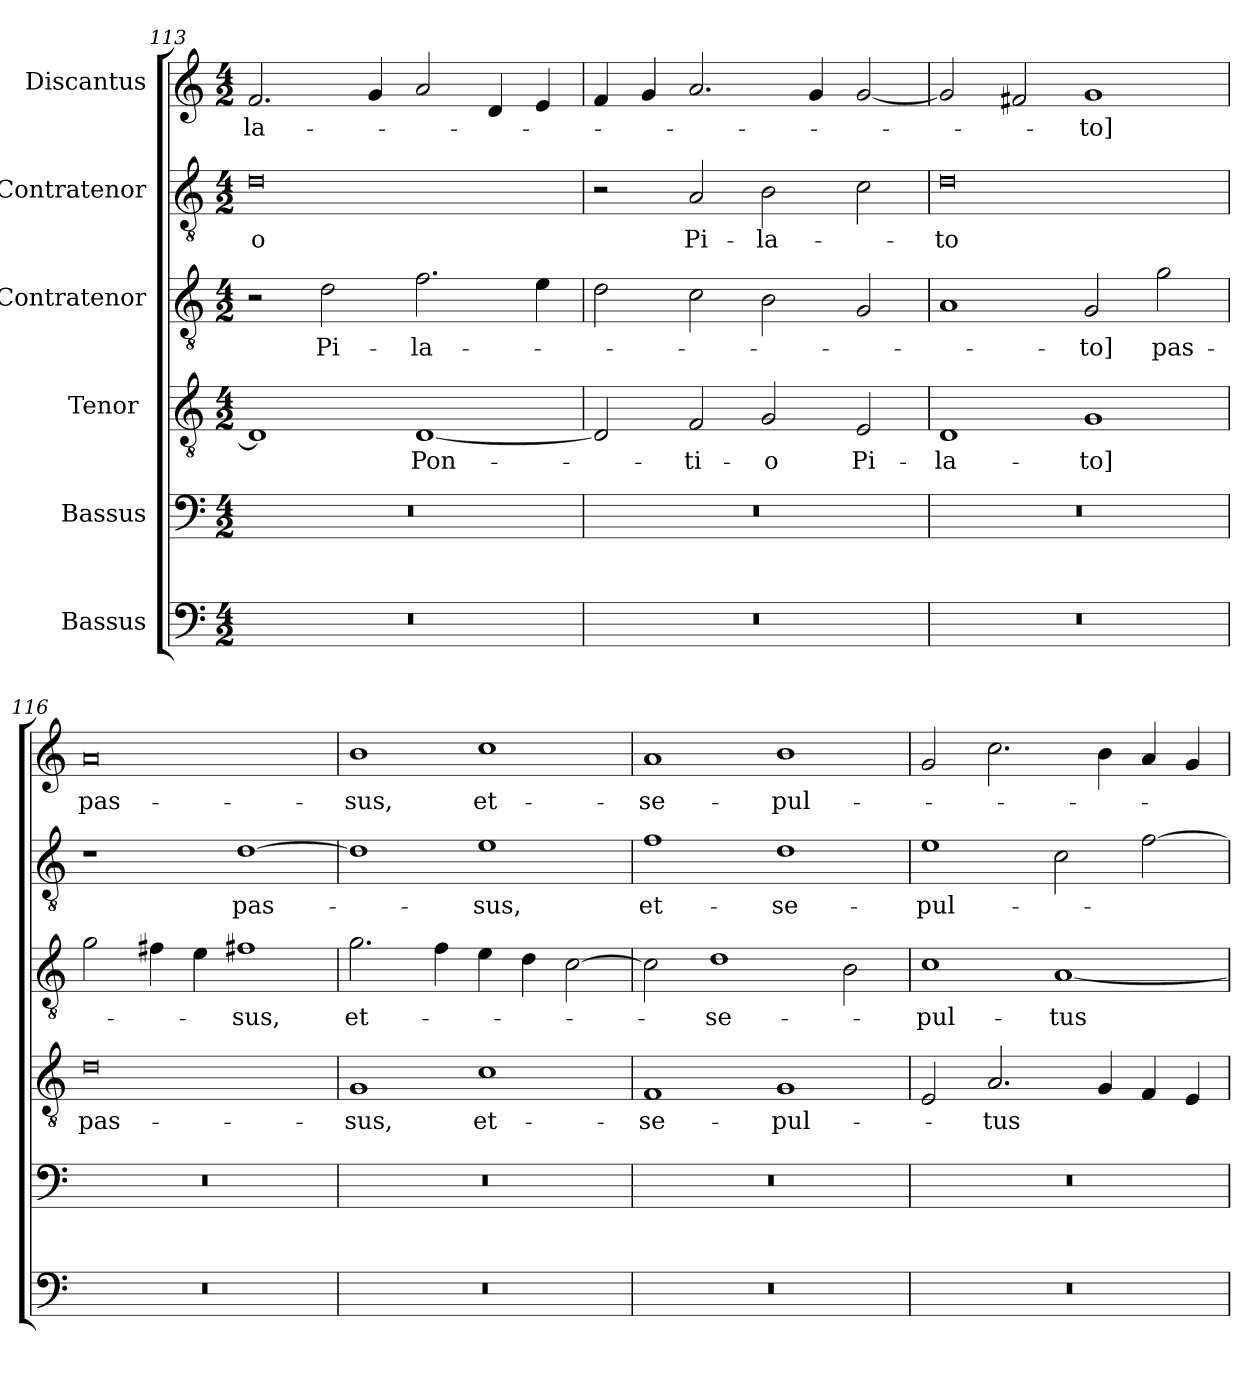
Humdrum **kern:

**kern	**kern	**kern	**text	**kern	**text	**kern	**text	**kern	**text
*part6	*part5	*part4	*part4	*part3	*part3	*part2	*part2	*part1	*part1
*staff6	*staff5	*staff4	*staff4	*staff3	*staff3	*staff2	*staff2	*staff1	*staff1
*I"Bassus	*I"Bassus	*I"Tenor 	*	*I"Contratenor	*	*I"Contratenor	*	*I"Discantus	*
*clefF4	*clefF4	*clefGv2	*	*clefGv2	*	*clefGv2	*	*clefG2	*
*k[]	*k[]	*k[]	*	*k[]	*	*k[]	*	*k[]	*
*M4/2	*M4/2	*M4/2	*	*M4/2	*	*M4/2	*	*M4/2	*
=113	=113	=113	=113	=113	=113	=113	=113	=113	=113
0r	0r	1D/]	.	2r	.	0d\	-o	2.f/	-la-
.	.	.	.	2d\	Pi-	.	.	.	.
.	.	.	.	.	.	.	.	4g/	.
.	.	[1D/	Pon-	2.f\	-la-	.	.	2a/	.
.	.	.	.	.	.	.	.	4d/	.
.	.	.	.	4e\	.	.	.	4e/	.
=114	=114	=114	=114	=114	=114	=114	=114	=114	=114
0r	0r	2D/]	.	2d\	.	2r	.	4f/	.
.	.	.	.	.	.	.	.	4g/	.
.	.	2F/	-ti-	2c\	.	2A/	Pi-	2.a/	.
.	.	2G/	-o	2B\	.	2B\	-la-	.	.
.	.	.	.	.	.	.	.	4g/	.
.	.	2E/	Pi-	2G/	.	2c\	.	[2g/	.
=115	=115	=115	=115	=115	=115	=115	=115	=115	=115
0r	0r	1D/	-la-	1A/	.	0d\	-to	2g/]	.
.	.	.	.	.	.	.	.	2f#X/	.
.	.	1G/	-to]	2G/	-to]	.	.	1g/	-to]
.	.	.	.	2g\	pas-	.	.	.	.
=116	=116	=116	=116	=116	=116	=116	=116	=116	=116
0r	0r	0d\	pas-	2g\	.	1r	.	0a/	pas-
.	.	.	.	4f#X\	.	.	.	.	.
.	.	.	.	4e\	.	.	.	.	.
.	.	.	.	1f#X\	-sus,	[1d\	pas-	.	.
=117	=117	=117	=117	=117	=117	=117	=117	=117	=117
0r	0r	1G/	-sus,	2.g\	et-	1d\]	.	1b\	-sus,
.	.	.	.	4f\	.	.	.	.	.
.	.	1c\	et-	4e\	.	1e\	-sus,	1cc\	et-
.	.	.	.	4d\	.	.	.	.	.
.	.	.	.	[2c\	.	.	.	.	.
=118	=118	=118	=118	=118	=118	=118	=118	=118	=118
0r	0r	1F/	se-	2c\]	.	1f\	et-	1a/	se-
.	.	.	.	1d\	se-	.	.	.	.
.	.	1G/	-pul-	.	.	1d\	se-	1b\	-pul-
.	.	.	.	2B\	.	.	.	.	.
=119	=119	=119	=119	=119	=119	=119	=119	=119	=119
0r	0r	2E/	.	1c\	-pul-	1e\	-pul-	2g/	.
.	.	2.A/	-tus	.	.	.	.	2.cc\	.
.	.	.	.	[1A/	-tus	2c\	.	.	.
.	.	4G/	.	.	.	.	.	4b\	.
.	.	4F/	.	.	.	[2f\	.	4a/	.
.	.	4E/	.	.	.	.	.	4g/	.
=	=	=	=	=	=	=	=	=	=
*-	*-	*-	*-	*-	*-	*-	*-	*-	*-
